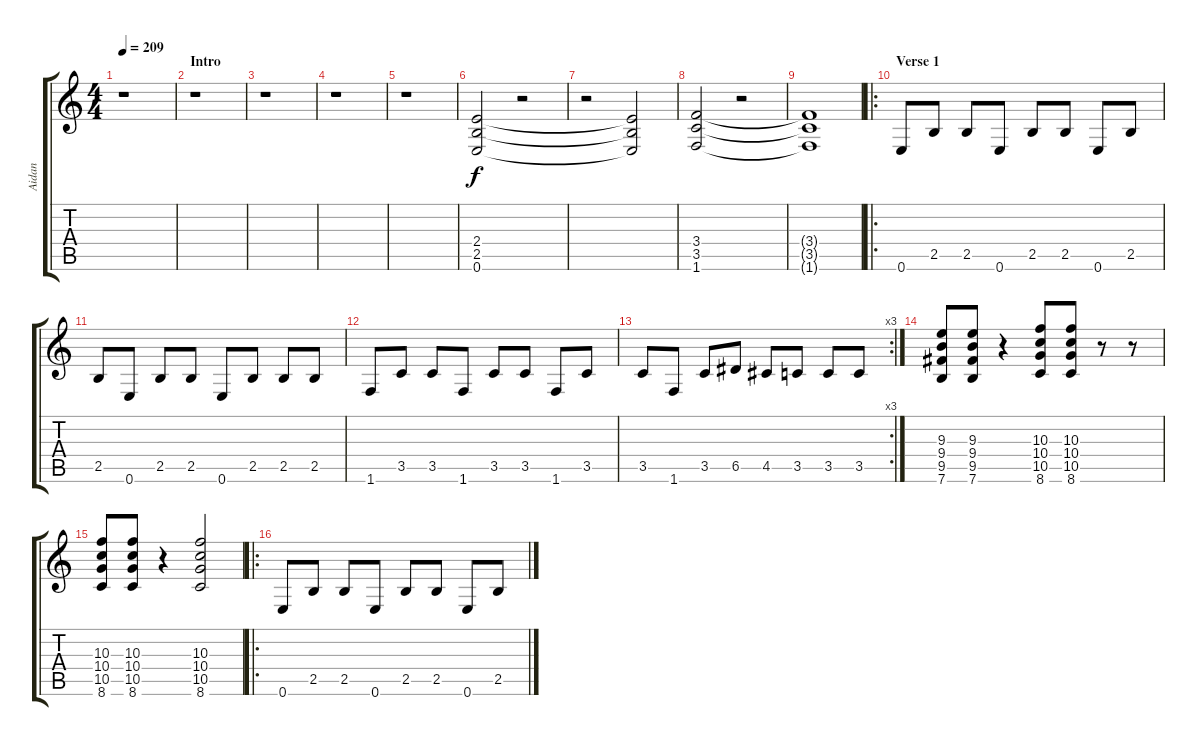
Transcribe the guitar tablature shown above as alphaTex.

\track ("Aidan" "Aidan") {instrument distortionguitar}
\staff {score tabs}
\tuning (E4 B3 G3 D3 A2 E2) {hide}
\ts (4 4)
\tempo 209
\clef g2
\ks c
r.1{dy f instrument distortionguitar} |
\section ("" "Intro")
r.1 |
r.1 |
r.1 |
r.1 |
(2.4 2.5 0.6).2 r.2 |
r.2 (2.4{t} 2.5{t} 0.6{t}).2 |
(3.4 3.5 1.6).2 r.2 |
(3.4{t} 3.5{t} 1.6{t}).1 |
\ro
\section ("" "Verse 1")
0.6.8 2.5.8 2.5.8 0.6.8 2.5.8 2.5.8 0.6.8 2.5.8 |
2.5.8 0.6.8 2.5.8 2.5.8 0.6.8 2.5.8 2.5.8 2.5.8 |
1.6.8 3.5.8 3.5.8 1.6.8 3.5.8 3.5.8 1.6.8 3.5.8 |
\rc 3
3.5.8 1.6.8 3.5.8 6.5.8 4.5.8 3.5.8 3.5.8 3.5.8 |
(9.3 9.4 9.5 7.6).8 (9.3 9.4 9.5 7.6).8 r.4 (10.3 10.4 10.5 8.6).8 (10.3 10.4 10.5 8.6).8 r.8 r.8 |
(10.3 10.4 10.5 8.6).8 (10.3 10.4 10.5 8.6).8 r.4 (10.3 10.4 10.5 8.6).2 |
\ro
0.6.8 2.5.8 2.5.8 0.6.8 2.5.8 2.5.8 0.6.8 2.5.8
